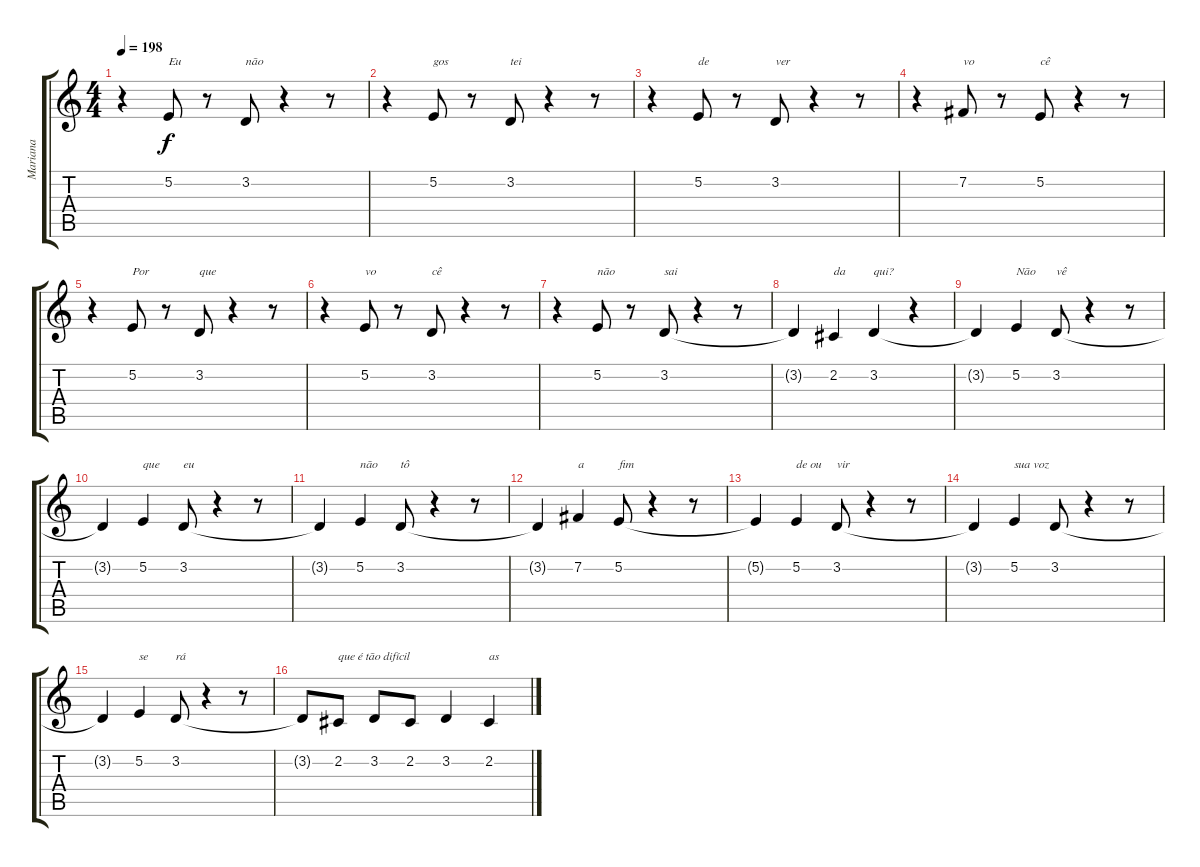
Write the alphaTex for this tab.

\track ("Mariana" "Mariana") {instrument tenorsax}
\staff {score tabs}
\tuning (E4 B3 G3 D3 A2 E2) {hide}
\ts (4 4)
\tempo 198
\clef g2
\ks c
r.4{dy f instrument tenorsax} 5.2.8{txt "Eu"} r.8 3.2.8{txt "não"} r.4 r.8 |
r.4 5.2.8{txt "gos"} r.8 3.2.8{txt "tei"} r.4 r.8 |
r.4 5.2.8{txt "de"} r.8 3.2.8{txt "ver"} r.4 r.8 |
r.4 7.2.8{txt "vo"} r.8 5.2.8{txt "cê"} r.4 r.8 |
r.4 5.2.8{txt "Por"} r.8 3.2.8{txt "que"} r.4 r.8 |
r.4 5.2.8{txt "vo"} r.8 3.2.8{txt "cê"} r.4 r.8 |
r.4 5.2.8{txt "não"} r.8 3.2.8{txt "sai"} r.4 r.8 |
3.2{t}.4 2.2.4{txt "da"} 3.2.4{txt "qui?"} r.4 |
3.2{t}.4 5.2.4{txt "Não"} 3.2.8{txt "vê"} r.4 r.8 |
3.2{t}.4 5.2.4{txt "que"} 3.2.8{txt "eu"} r.4 r.8 |
3.2{t}.4 5.2.4{txt "não"} 3.2.8{txt "tô"} r.4 r.8 |
3.2{t}.4 7.2.4{txt "a"} 5.2.8{txt "fim"} r.4 r.8 |
5.2{t}.4 5.2.4{txt "de ou"} 3.2.8{txt "vir"} r.4 r.8 |
3.2{t}.4 5.2.4{txt "sua voz"} 3.2.8 r.4 r.8 |
3.2{t}.4 5.2.4{txt "se"} 3.2.8{txt "rá"} r.4 r.8 |
3.2{t}.8 2.2.8{txt "que é tão difícil"} 3.2.8 2.2.8 3.2.4 2.2.4{txt "as"}
